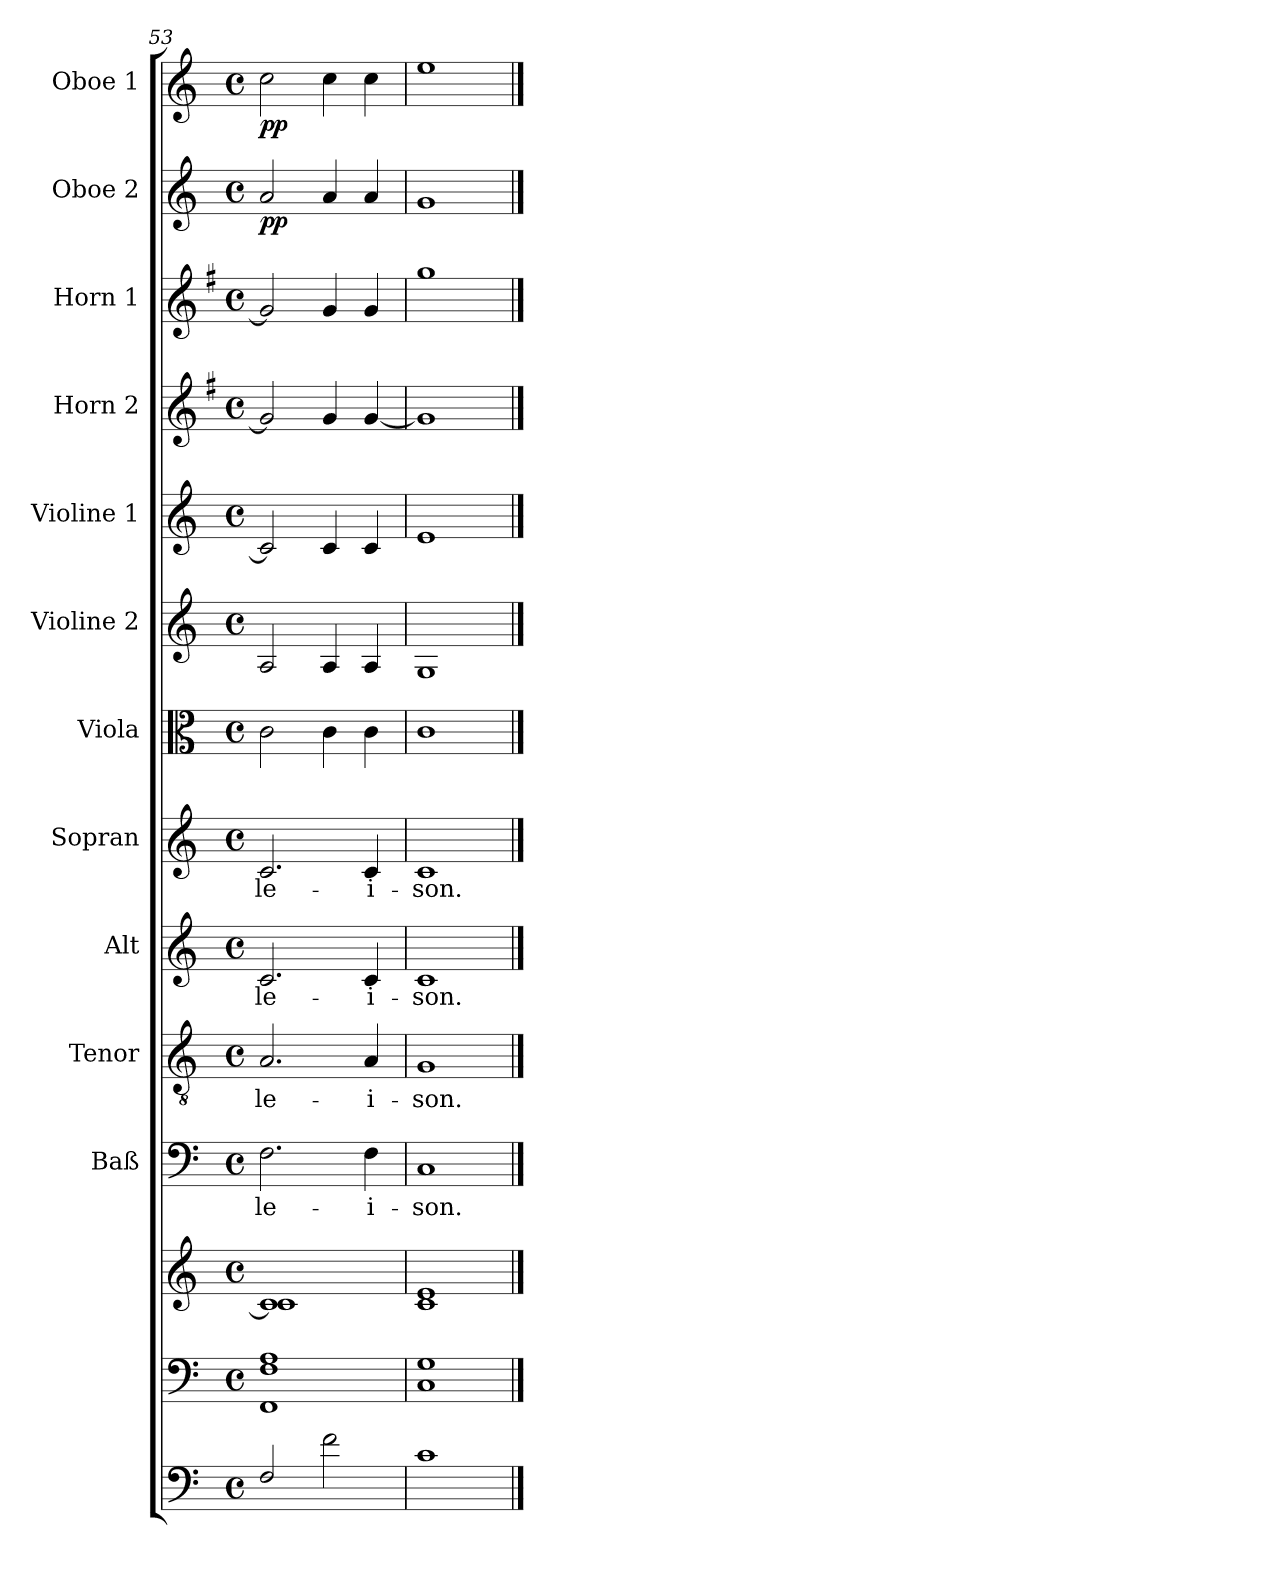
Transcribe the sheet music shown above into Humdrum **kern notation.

**kern	**kern	**kern	**kern	**text	**kern	**text	**kern	**text	**kern	**text	**kern	**kern	**kern	**kern	**kern	**kern	**dynam	**kern	**dynam
*part13	*part12	*part12	*part11	*part11	*part10	*part10	*part9	*part9	*part8	*part8	*part7	*part6	*part5	*part4	*part3	*part2	*part2	*part1	*part1
*staff14	*staff13	*staff12	*staff11	*staff11	*staff10	*staff10	*staff9	*staff9	*staff8	*staff8	*staff7	*staff6	*staff5	*staff4	*staff3	*staff2	*staff2	*staff1	*staff1
*	*	*	*I"Baß	*	*I"Tenor	*	*I"Alt	*	*I"Sopran	*	*I"Viola	*I"Violine 2	*I"Violine 1	*I"Horn 2	*I"Horn 1	*I"Oboe 2	*	*I"Oboe 1	*
*	*	*	*I'Baß	*	*I'Ten	*	*I'Alt	*	*I'Sop	*	*I'Vla.	*I'Vln. 2	*I'Vln. 1	*I'Hrn. 2	*I'Hrn. 1	*I'Ob. 2	*	*I'Ob. 1	*
*clefF4	*clefF4	*clefG2	*clefF4	*	*clefGv2	*	*clefG2	*	*clefG2	*	*clefC3	*clefG2	*clefG2	*clefG2	*clefG2	*clefG2	*	*clefG2	*
*ITrd7c12	*	*	*	*	*	*	*	*	*	*	*	*	*	*ITrd4c7	*ITrd4c7	*	*	*	*
*k[]	*k[]	*k[]	*k[]	*	*k[]	*	*k[]	*	*k[]	*	*k[]	*k[]	*k[]	*k[]	*k[]	*k[]	*	*k[]	*
*C:	*C:	*C:	*C:	*	*C:	*	*C:	*	*C:	*	*C:	*C:	*C:	*C:	*C:	*C:	*	*C:	*
*M4/4	*M4/4	*M4/4	*M4/4	*	*M4/4	*	*M4/4	*	*M4/4	*	*M4/4	*M4/4	*M4/4	*M4/4	*M4/4	*M4/4	*	*M4/4	*
*met(c)	*met(c)	*met(c)	*met(c)	*	*met(c)	*	*met(c)	*	*met(c)	*	*met(c)	*met(c)	*met(c)	*met(c)	*met(c)	*met(c)	*	*met(c)	*
=53	=53	=53	=53	=53	=53	=53	=53	=53	=53	=53	=53	=53	=53	=53	=53	=53	=53	=53	=53
*	*^	*^	*	*	*	*	*	*	*	*	*	*	*	*	*	*	*	*	*
!	!	!	!	!	!	!LO:LY:b	!	!LO:LY:b	!	!LO:LY:b	!	!LO:LY:b	!	!	!	!	!	!	!LO:DY:b	!	!LO:DY:b
2FF/	1F 1A	1FF	1c]	1c	2.F\	-le-	2.A/	-le-	2.c/	-le-	2.c/	-le-	2c\	2A/	2c/]	2c/]	2c/]	2a/	pp	2cc\	pp
2F\	.	.	.	.	.	.	.	.	.	.	.	.	4c\	4A/	4c/	4c/	4c/	4a/	.	4cc\	.
!	!	!	!	!	!	!LO:LY:b	!	!LO:LY:b	!	!LO:LY:b	!	!LO:LY:b	!	!	!	!	!	!	!	!	!
.	.	.	.	.	4F\	-i-	4A/	-i-	4c/	-i-	4c/	-i-	4c\	4A/	4c/	[4c/	4c/	4a/	.	4cc\	.
=54	=54	=54	=54	=54	=54	=54	=54	=54	=54	=54	=54	=54	=54	=54	=54	=54	=54	=54	=54	=54	=54
!	!	!	!	!	!	!LO:LY:b	!	!LO:LY:b	!	!LO:LY:b	!	!LO:LY:b	!	!	!	!	!	!	!	!	!
1C	1G	1C	1e	1c	1C	-son.	1G	-son.	1c	-son.	1c	-son.	1c	1G	1e	1c]	1cc	1g	.	1ee	.
*	*v	*v	*	*	*	*	*	*	*	*	*	*	*	*	*	*	*	*	*	*	*
*	*	*v	*v	*	*	*	*	*	*	*	*	*	*	*	*	*	*	*	*	*
==	==	==	==	==	==	==	==	==	==	==	==	==	==	==	==	==	==	==	==
*-	*-	*-	*-	*-	*-	*-	*-	*-	*-	*-	*-	*-	*-	*-	*-	*-	*-	*-	*-
